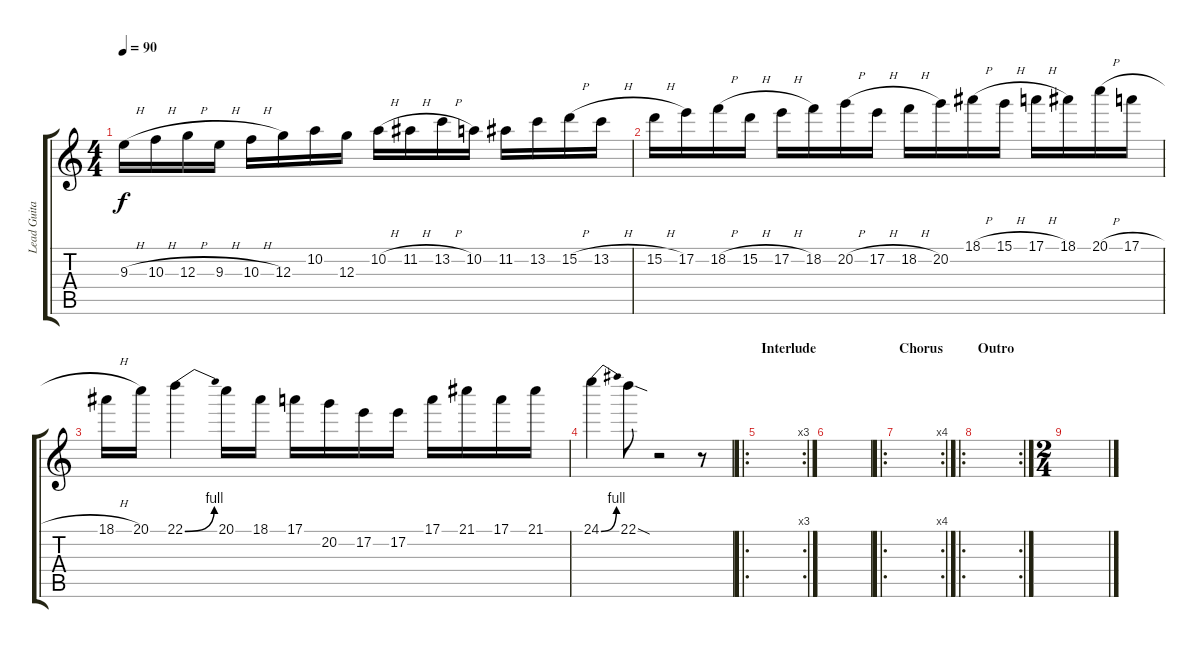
\track ("Lead Guitar" "Lead Guita") {instrument distortionguitar}
\staff {score tabs}
\tuning (E4 B3 G3 D3 A2 E2) {hide}
\ts (4 4)
\tempo 90
\clef g2
\ks c
9.3{h}.16{dy f} 10.3{h}.16 12.3{h}.16 9.3{h}.16 10.3{h}.16 12.3.16 10.2.16 12.3.16 10.2{h}.16 11.2{h}.16 13.2{h}.16 10.2.16 11.2.16 13.2.16 15.2{h}.16 13.2{h}.16 |
15.2{h}.16 17.2.16 18.2{h}.16 15.2{h}.16 17.2{h}.16 18.2.16 20.2{h}.16 17.2{h}.16 18.2{h}.16 20.2.16 18.1{h}.16 15.1{h}.16 17.1{h}.16 18.1.16 20.1{h}.16 17.1{h}.16 |
18.1{h}.16 20.1.16 22.1{be (bend 0 0 60 4)}.4 20.1.16 18.1.16 17.1.16 20.2.16 17.2.16 17.2.16 17.1.16 21.1.16 17.1.16 21.1.16 |
24.1{be (bend 0 0 60 4)}.4 22.1{sod}.8 r.2 r.8 |
\ro
\rc 3
\section ("" "Interlude")
|
|
\ro
\rc 4
\section ("" "Chorus")
|
\ro
\rc 2
\section ("" "Outro")
|
\ts (2 4)
